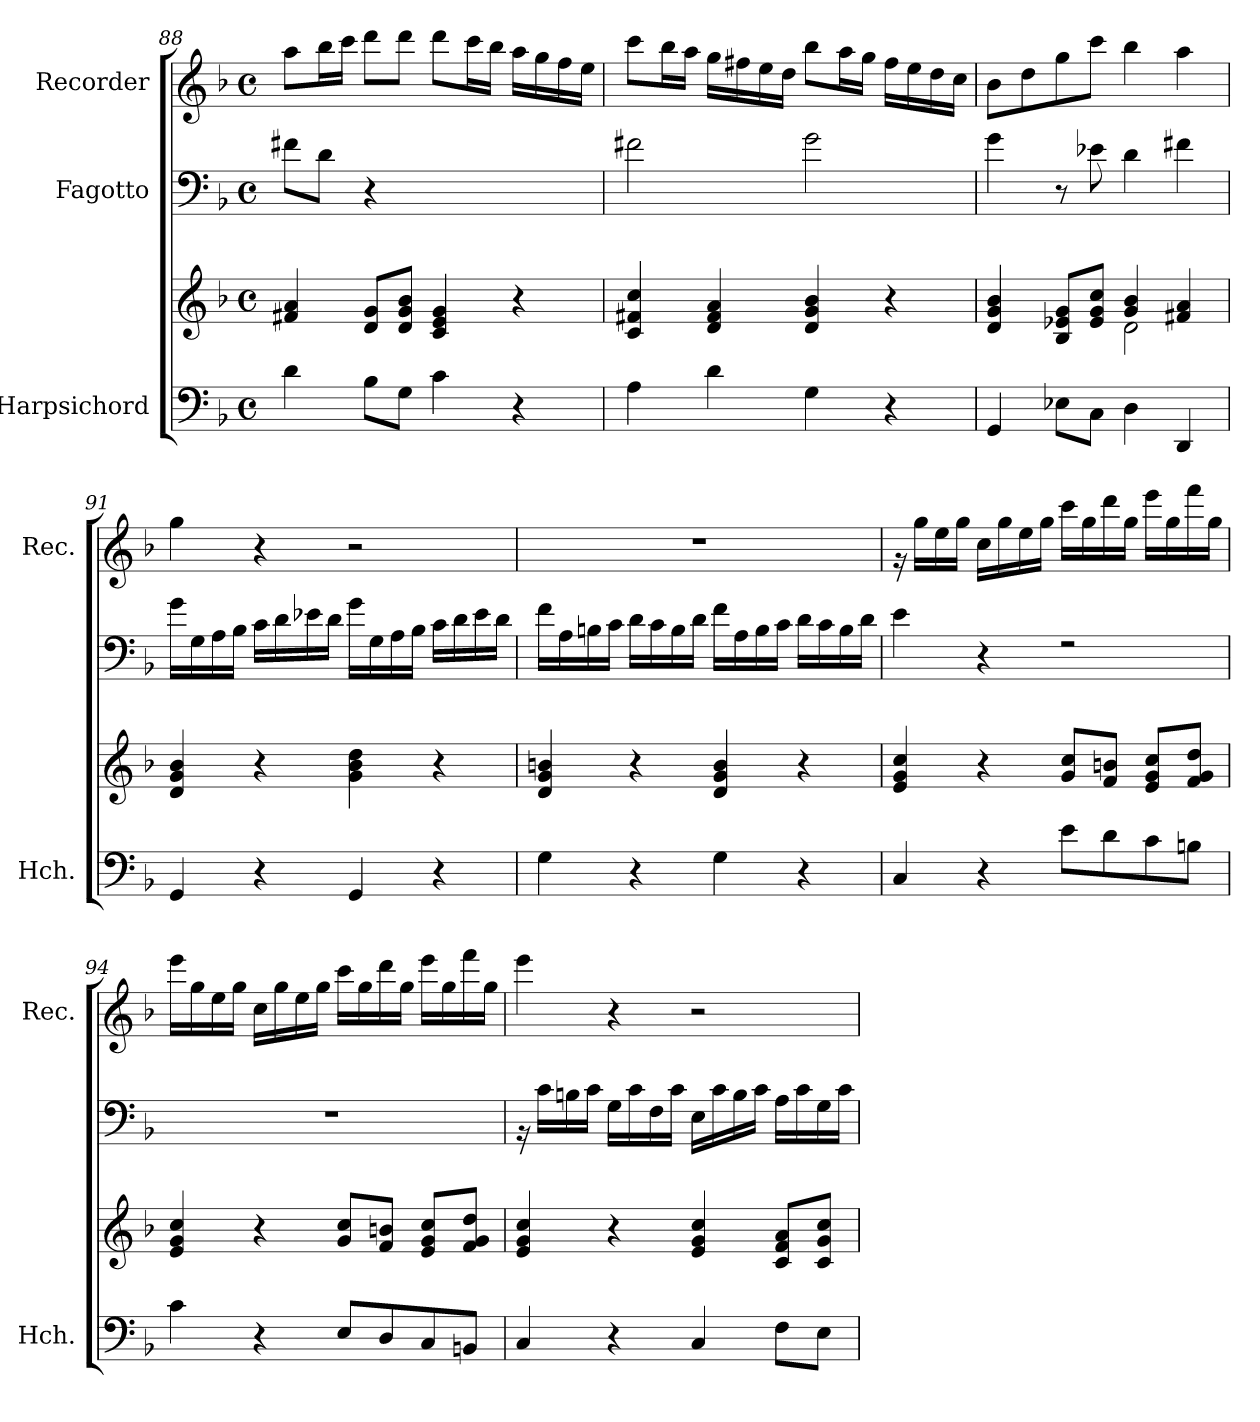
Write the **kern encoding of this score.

**kern	**kern	**kern	**kern
*part3	*part3	*part2	*part1
*staff4	*staff3	*staff2	*staff1
*I"Harpsichord	*	*I"Fagotto	*I"Recorder
*I'Hch.	*	*	*I'Rec.
*clefF4	*clefG2	*clefF4	*clefG2
*k[b-]	*k[b-]	*k[b-]	*k[b-]
*M4/4	*M4/4	*M4/4	*M4/4
*met(c)	*met(c)	*met(c)	*met(c)
=88	=88	=88	=88
4d\	4f#X/ 4a/	8f#X\L	8aa\L
.	.	8d\J	16bb-\L
.	.	.	16ccc\JJ
8B-\L	8d/ 8g/L	4r	8ddd\L
8G\J	8d/ 8g/ 8b-/J	.	8ddd\J
4c\	4c/ 4e/ 4g/	2ryy	8ddd\L
.	.	.	16ccc\L
.	.	.	16bb-\JJ
4r	4r	.	16aa\LL
.	.	.	16gg\
.	.	.	16ff\
.	.	.	16ee\JJ
=89	=89	=89	=89
4A\	4c/ 4f#X/ 4cc/	2f#X\	8ccc\L
.	.	.	16bb-\L
.	.	.	16aa\JJ
4d\	4d/ 4f#/ 4a/	.	16gg\LL
.	.	.	16ff#X\
.	.	.	16ee\
.	.	.	16dd\JJ
4G\	4d/ 4g/ 4b-/	2g\	8bb-\L
.	.	.	16aa\L
.	.	.	16gg\JJ
4r	4r	.	16ff#\LL
.	.	.	16ee\
.	.	.	16dd\
.	.	.	16cc\JJ
=90	=90	=90	=90
*	*^	*	*
4GG/	4d/ 4g/ 4b-/	2ryy	4g\	8b-\L
.	.	.	.	8dd\
8E-X\L	8B-/ 8e-X/ 8g/L	.	8r	8gg\
8C\J	8e-/ 8g/ 8cc/J	.	8e-X\	8ccc\J
4D\	4g/ 4b-/	2d\	4d\	4bb-\
4DD/	4f#X/ 4a/	.	4f#X\	4aa\
*	*v	*v	*	*
!!LO:LB:g=z
=91	=91	=91	=91
4GG/	4d/ 4g/ 4b-/	16g\LL	4gg\
.	.	16G\	.
.	.	16A\	.
.	.	16B-\JJ	.
4r	4r	16c\LL	4r
.	.	16d\	.
.	.	16e-X\	.
.	.	16d\JJ	.
4GG/	4g\ 4b-\ 4dd\	16g\LL	2r
.	.	16G\	.
.	.	16A\	.
.	.	16B-\JJ	.
4r	4r	16c\LL	.
.	.	16d\	.
.	.	16e-\	.
.	.	16d\JJ	.
=92	=92	=92	=92
4G\	4d/ 4g/ 4bn/	16f\LL	1r
.	.	16A\	.
.	.	16Bn\	.
.	.	16c\JJ	.
4r	4r	16d\LL	.
.	.	16c\	.
.	.	16B\	.
.	.	16d\JJ	.
4G\	4d/ 4g/ 4b/	16f\LL	.
.	.	16A\	.
.	.	16B\	.
.	.	16c\JJ	.
4r	4r	16d\LL	.
.	.	16c\	.
.	.	16B\	.
.	.	16d\JJ	.
=93	=93	=93	=93
4C/	4e/ 4g/ 4cc/	4e\	16rg
.	.	.	16gg\LL
.	.	.	16ee\
.	.	.	16gg\JJ
4r	4r	4r	16cc\LL
.	.	.	16gg\
.	.	.	16ee\
.	.	.	16gg\JJ
8e\L	8g/ 8cc/L	2rF	16ccc\LL
.	.	.	16gg\
8d\	8f/ 8bn/J	.	16ddd\
.	.	.	16gg\JJ
8c\	8e/ 8g/ 8cc/L	.	16eee\LL
.	.	.	16gg\
8Bn\J	8f/ 8g/ 8dd/J	.	16fff\
.	.	.	16gg\JJ
=94	=94	=94	=94
4c\	4e/ 4g/ 4cc/	1r	16eee\LL
.	.	.	16gg\
.	.	.	16ee\
.	.	.	16gg\JJ
4r	4r	.	16cc\LL
.	.	.	16gg\
.	.	.	16ee\
.	.	.	16gg\JJ
8E/L	8g/ 8cc/L	.	16ccc\LL
.	.	.	16gg\
8D/	8f/ 8bn/J	.	16ddd\
.	.	.	16gg\JJ
8C/	8e/ 8g/ 8cc/L	.	16eee\LL
.	.	.	16gg\
8BBn/J	8f/ 8g/ 8dd/J	.	16fff\
.	.	.	16gg\JJ
!!LO:PB:g=z
=95	=95	=95	=95
4C/	4e/ 4g/ 4cc/	16rBB	4eee\
.	.	16c\LL	.
.	.	16Bn\	.
.	.	16c\JJ	.
4r	4r	16G\LL	4r
.	.	16c\	.
.	.	16F\	.
.	.	16c\JJ	.
4C/	4e/ 4g/ 4cc/	16E\LL	2r
.	.	16c\	.
.	.	16B\	.
.	.	16c\JJ	.
8F\L	8c/ 8f/ 8a/L	16A\LL	.
.	.	16c\	.
8E\J	8c/ 8g/ 8cc/J	16G\	.
.	.	16c\JJ	.
=	=	=	=
*-	*-	*-	*-
